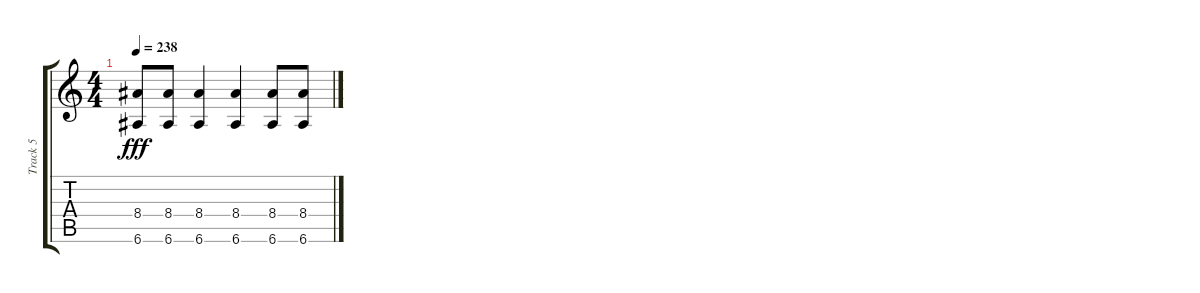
\track ("Track 5" "Track 5") {instrument overdrivenguitar}
\staff {score tabs}
\tuning (E4 B3 G3 D3 A2 E2) {hide}
\ts (4 4)
\tempo 238
\clef g2
\ks c
(8.4 6.6).8{dy fff} (8.4 6.6).8 (8.4 6.6).4 (8.4 6.6).4 (8.4 6.6).8 (8.4 6.6).8
